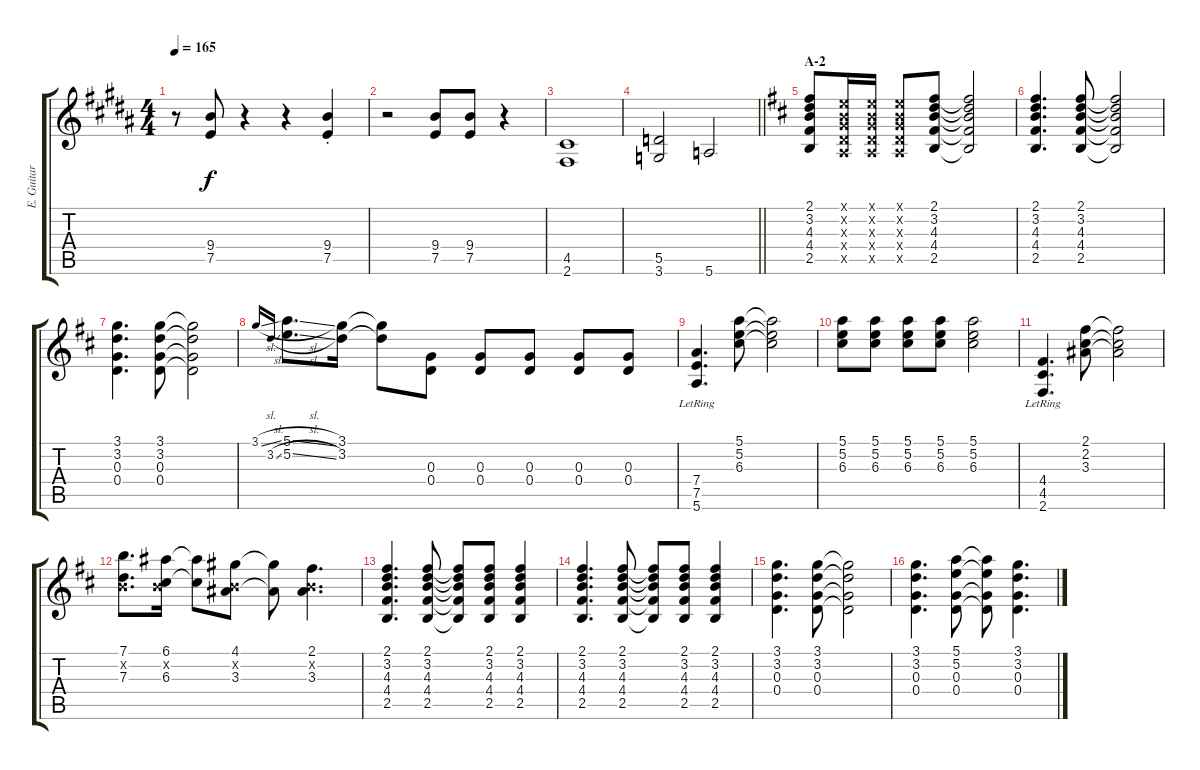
\track ("E. Guitar I" "E. Guitar ") {instrument overdrivenguitar}
\staff {score tabs}
\tuning (E4 B3 G3 D3 A2 E2) {hide}
\ts (4 4)
\tempo 165
\clef g2
\ks b
r.8{dy f} (9.4 7.5).8 r.4 r.4 (9.4{st} 7.5{st}).4 |
r.2 (9.4 7.5).8 (9.4 7.5).8 r.4 |
(4.5 2.6).1 |
\barLineRight lightlight
(5.5 3.6).2 5.6.2 |
\section ("" "A-2")
\ks d
(2.1 3.2 4.3 4.4 2.5).8 (0.1{x} 0.2{x} 0.3{x} 0.4{x} 0.5{x}).16 (0.1{x} 0.2{x} 0.3{x} 0.4{x} 0.5{x}).16 (0.1{x} 0.2{x} 0.3{x} 0.4{x} 0.5{x}).8 (2.1 3.2 4.3 4.4 2.5).8 (2.1{t} 3.2{t} 4.3{t} 4.4{t} 2.5{t}).2 |
(2.1 3.2 4.3 4.4 2.5).4{d} (2.1 3.2 4.3 4.4 2.5).8 (2.1{t} 3.2{t} 4.3{t} 4.4{t} 2.5{t}).2 |
(3.1 3.2 0.3 0.4).4{d} (3.1 3.2 0.3 0.4).8 (3.1{t} 3.2{t} 0.3{t} 0.4{t}).2 |
3.1{sl}.16{gr onbeat} 3.2{sl}.16{gr onbeat} (5.1{sl} 5.2{sl}).8{d} (3.1 3.2).16 (3.1{t} 3.2{t}).8 (0.3 0.4).8 (0.3 0.4).8 (0.3 0.4).8 (0.3 0.4).8 (0.3 0.4).8 |
(7.4{lr} 7.5{lr} 5.6{lr}).4{d} (5.1 5.2 6.3).8 (5.1{t} 5.2{t} 6.3{t}).2 |
(5.1 5.2 6.3).8 (5.1 5.2 6.3).8 (5.1 5.2 6.3).8 (5.1 5.2 6.3).8 (5.1 5.2 6.3).2 |
(4.4{lr} 4.5{lr} 2.6{lr}).4{d} (2.1 2.2 3.3).8 (2.1{t} 2.2{t} 3.3{t}).2 |
(7.1 0.2{x} 7.3).8{d} (6.1 0.2{x} 6.3).16 (6.1{t} 6.3{t}).8 (4.1 0.2{x} 3.3).8 (4.1{t} 3.3{t}).8 (2.1 0.2{x} 3.3).4{d} |
(2.1 3.2 4.3 4.4 2.5).4{d} (2.1 3.2 4.3 4.4 2.5).8 (2.1{t} 3.2{t} 4.3{t} 4.4{t} 2.5{t}).8 (2.1 3.2 4.3 4.4 2.5).8 (2.1 3.2 4.3 4.4 2.5).4 |
(2.1 3.2 4.3 4.4 2.5).4{d} (2.1 3.2 4.3 4.4 2.5).8 (2.1{t} 3.2{t} 4.3{t} 4.4{t} 2.5{t}).8 (2.1 3.2 4.3 4.4 2.5).8 (2.1 3.2 4.3 4.4 2.5).4 |
(3.1 3.2 0.3 0.4).4{d} (3.1 3.2 0.3 0.4).8 (3.1{t} 3.2{t} 0.3{t} 0.4{t}).2 |
(3.1 3.2 0.3 0.4).4{d} (5.1 5.2 0.3 0.4).8 (5.1{t} 5.2{t} 0.3{t} 0.4{t}).8 (3.1 3.2 0.3 0.4).4{d}
